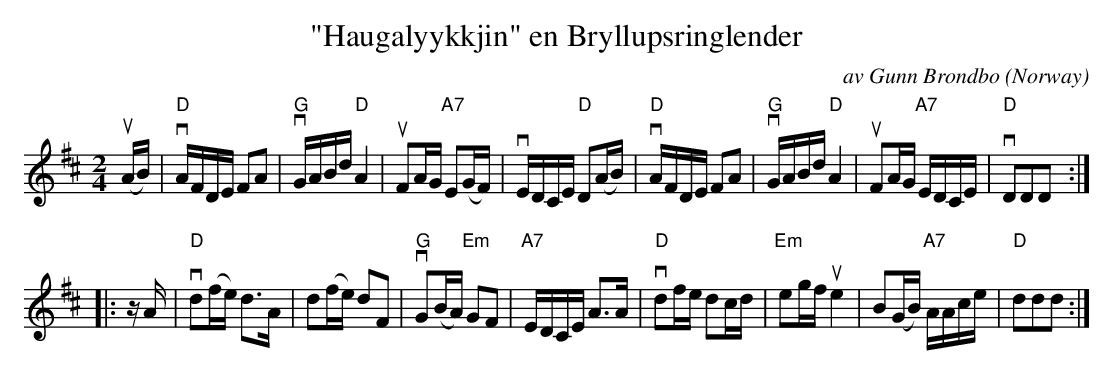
X:1
T: "Haugalyykkjin" en Bryllupsringlender
C: av Gunn Br\ondbo
O: Norway
M: 2/4
L: 1/16
K: D
(uAB) |\
"D"vAFDE F2A2 | "G"vGABd "D"A4 | uF2AG "A7"E2(GF) | vEDCE "D"D2(AB) |\
"D"vAFDE F2A2 | "G"vGABd "D"A4 | uF2AG "A7"EDCE | "D"vD2D2D2 :|
|: zA |\
"D"vd2(fe) d3A | d2(fe) d2F2 | "G"vG2(BA) "Em"G2F2 | "A7"EDCE A3A |\
"D"vd2fe d2cd | "Em"e2gf ue4 | B2(GB) "A7"AAce | "D"d2d2d2 :|
